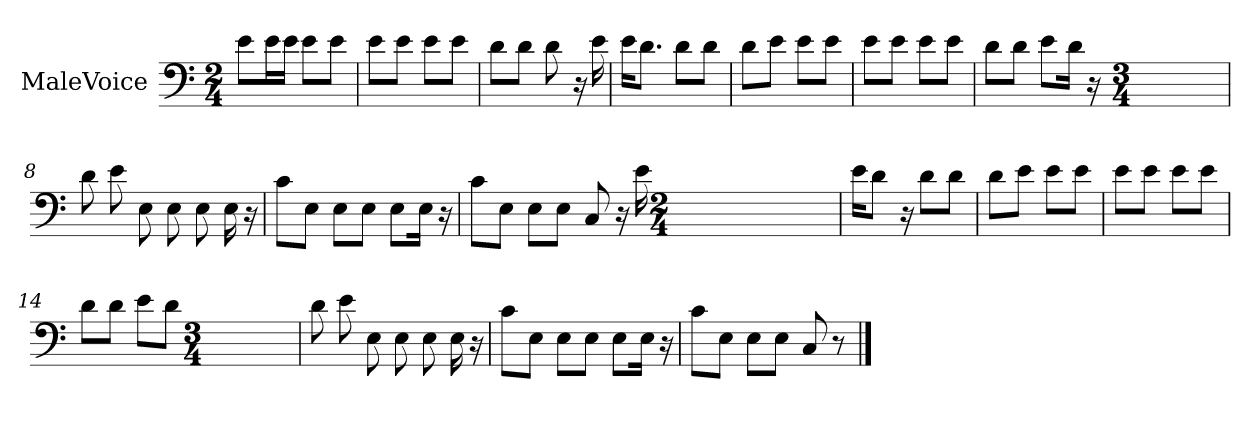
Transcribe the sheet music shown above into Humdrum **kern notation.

**kern
*part1
*staff1
*I"MaleVoice
*clefF4
*k[]
*M2/4
*MM80
=1
8e\L
16e\L
16e\JJ
8e\L
8e\J
=2
8e\L
8e\J
8e\L
8e\J
=3
8d\L
8d\J
8d
16r
16e
=4
16e\KL
8.d\J
8d\L
8d\J
=5
8d\L
8e\J
8e\L
8e\J
=6
8e\L
8e\J
8e\L
8e\J
=7
8d\L
8d\J
8e\L
16d\Jk
16r
*M3/4
=8
8d
8e
8E
8E
8E
16E
16r
=9
8c\L
8E\J
8E\L
8E\J
8E\L
16E\Jk
16r
=10
8c\L
8E\J
8E\L
8E\J
8C
16r
16e
*M2/4
=11
16e\KL
8d\J
16r
8d\L
8d\J
=12
8d\L
8e\J
8e\L
8e\J
=13
8e\L
8e\J
8e\L
8e\J
=14
8d\L
8d\J
8e\L
8d\J
*M3/4
=15
8d
8e
8E
8E
8E
16E
16r
=16
8c\L
8E\J
8E\L
8E\J
8E\L
16E\Jk
16r
=17
8c\L
8E\J
8E\L
8E\J
8C
8r
==
*-
